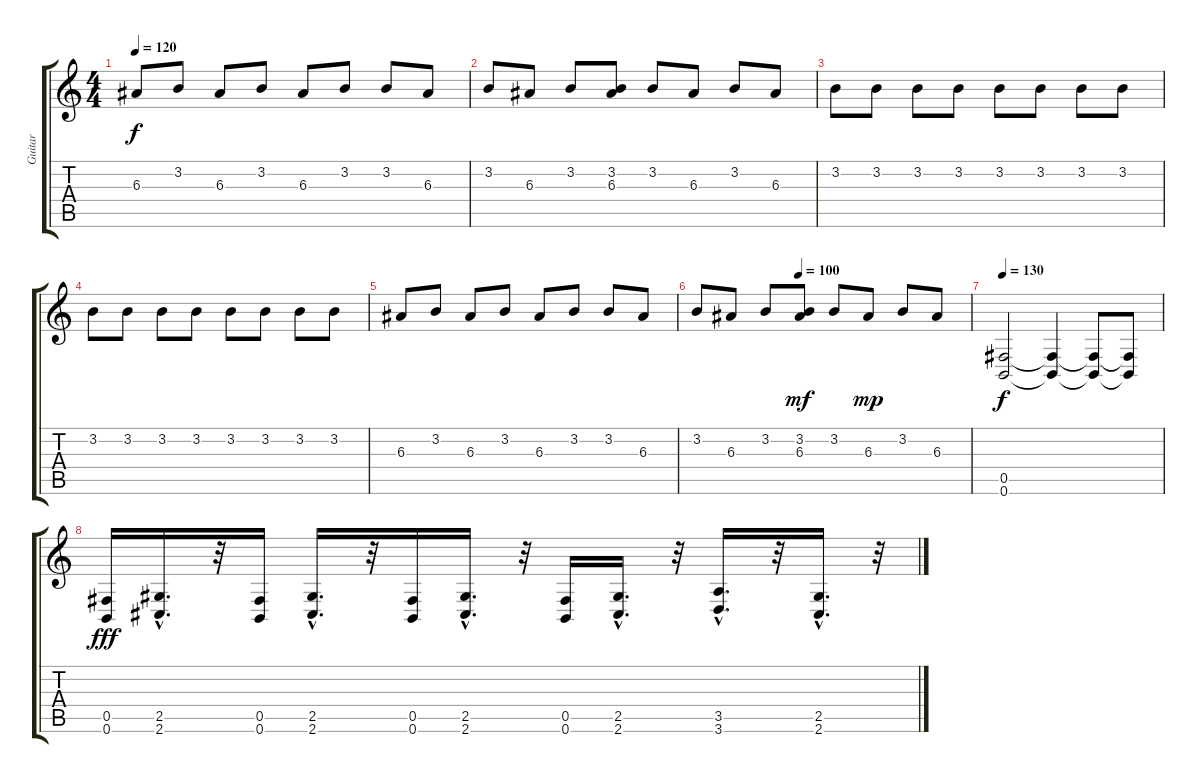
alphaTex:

\track ("Guitar" "Guitar") {instrument distortionguitar}
\staff {score tabs}
\tuning (Db4 Ab3 E3 B2 Gb2 B1) {hide}
\ts (4 4)
\tempo 120
\clef g2
\ks c
6.3.8{dy f} 3.2.8 6.3.8 3.2.8 6.3.8 3.2.8 3.2.8 6.3.8 |
3.2.8 6.3.8 3.2.8 (3.2 6.3).8 3.2.8 6.3.8 3.2.8 6.3.8 |
3.2.8 3.2.8 3.2.8 3.2.8 3.2.8 3.2.8 3.2.8 3.2.8 |
3.2.8 3.2.8 3.2.8 3.2.8 3.2.8 3.2.8 3.2.8 3.2.8 |
6.3.8 3.2.8 6.3.8 3.2.8 6.3.8 3.2.8 3.2.8 6.3.8 |
\tempo (100 0.375)
3.2.8 6.3.8 3.2.8 (3.2 6.3).8{dy mf} 3.2.8 6.3.8{dy mp} 3.2.8 6.3.8 |
\tempo 130
(0.5 0.6).2{dy f} (0.5{t} 0.6{t}).4 (0.5{t} 0.6{t}).8 (0.5{t} 0.6{t}).8 |
(0.5 0.6).16{dy fff volume 16 instrument electricguitarmuted} (2.5{hac} 2.6{hac}).16{d} r.32 (0.5 0.6).16 (2.5{hac} 2.6{hac}).16{d} r.32 (0.5 0.6).16 (2.5{hac} 2.6{hac}).16{d} r.32 (0.5 0.6).16 (2.5{hac} 2.6{hac}).16{d} r.32 (3.5{hac} 3.6{hac}).16{d} r.32 (2.5{hac} 2.6{hac}).16{d} r.32
